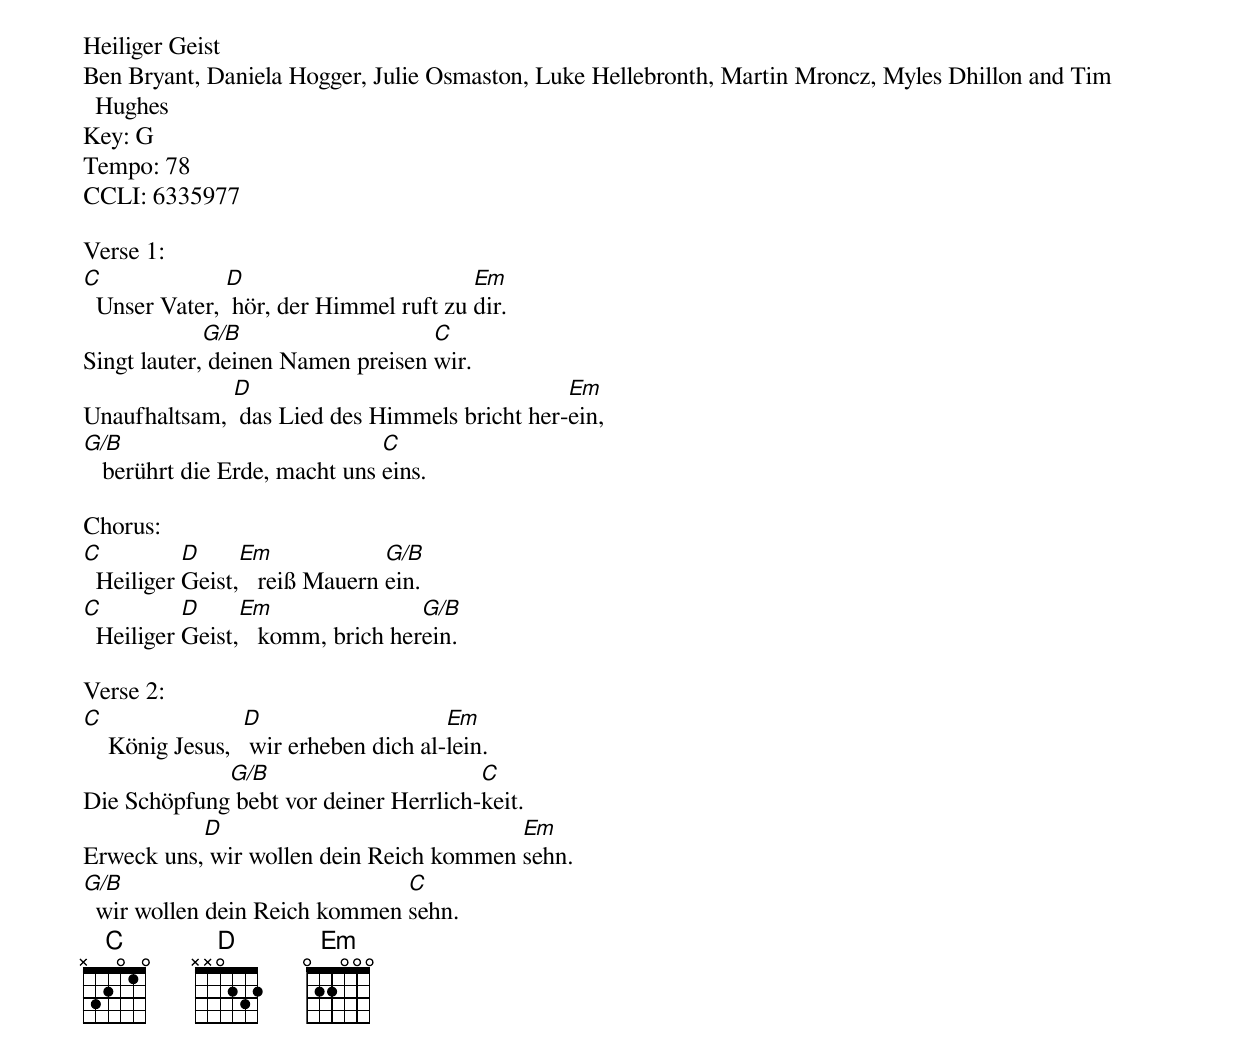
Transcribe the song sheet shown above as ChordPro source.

Heiliger Geist
Ben Bryant, Daniela Hogger, Julie Osmaston, Luke Hellebronth, Martin Mroncz, Myles Dhillon and Tim Hughes
Key: G
Tempo: 78
CCLI: 6335977

Verse 1:
[C]  Unser Vater, [D] hör, der Himmel ruft zu [Em]dir.
Singt lauter,[G/B] deinen Namen preisen [C]wir.
Unaufhaltsam, [D] das Lied des Himmels bricht her-[Em]ein,
[G/B]   berührt die Erde, macht uns [C]eins.

Chorus:
[C]  Heiliger [D]Geist,[Em]   reiß Mauern [G/B]ein.
[C]  Heiliger [D]Geist,[Em]   komm, brich her[G/B]ein.

Verse 2:
[C]    König Jesus,  [D] wir erheben dich al-[Em]lein.
Die Schöpfung[G/B] bebt vor deiner Herrlich-[C]keit.
Erweck uns,[D] wir wollen dein Reich kommen [Em]sehn.
[G/B]  wir wollen dein Reich kommen [C]sehn.
